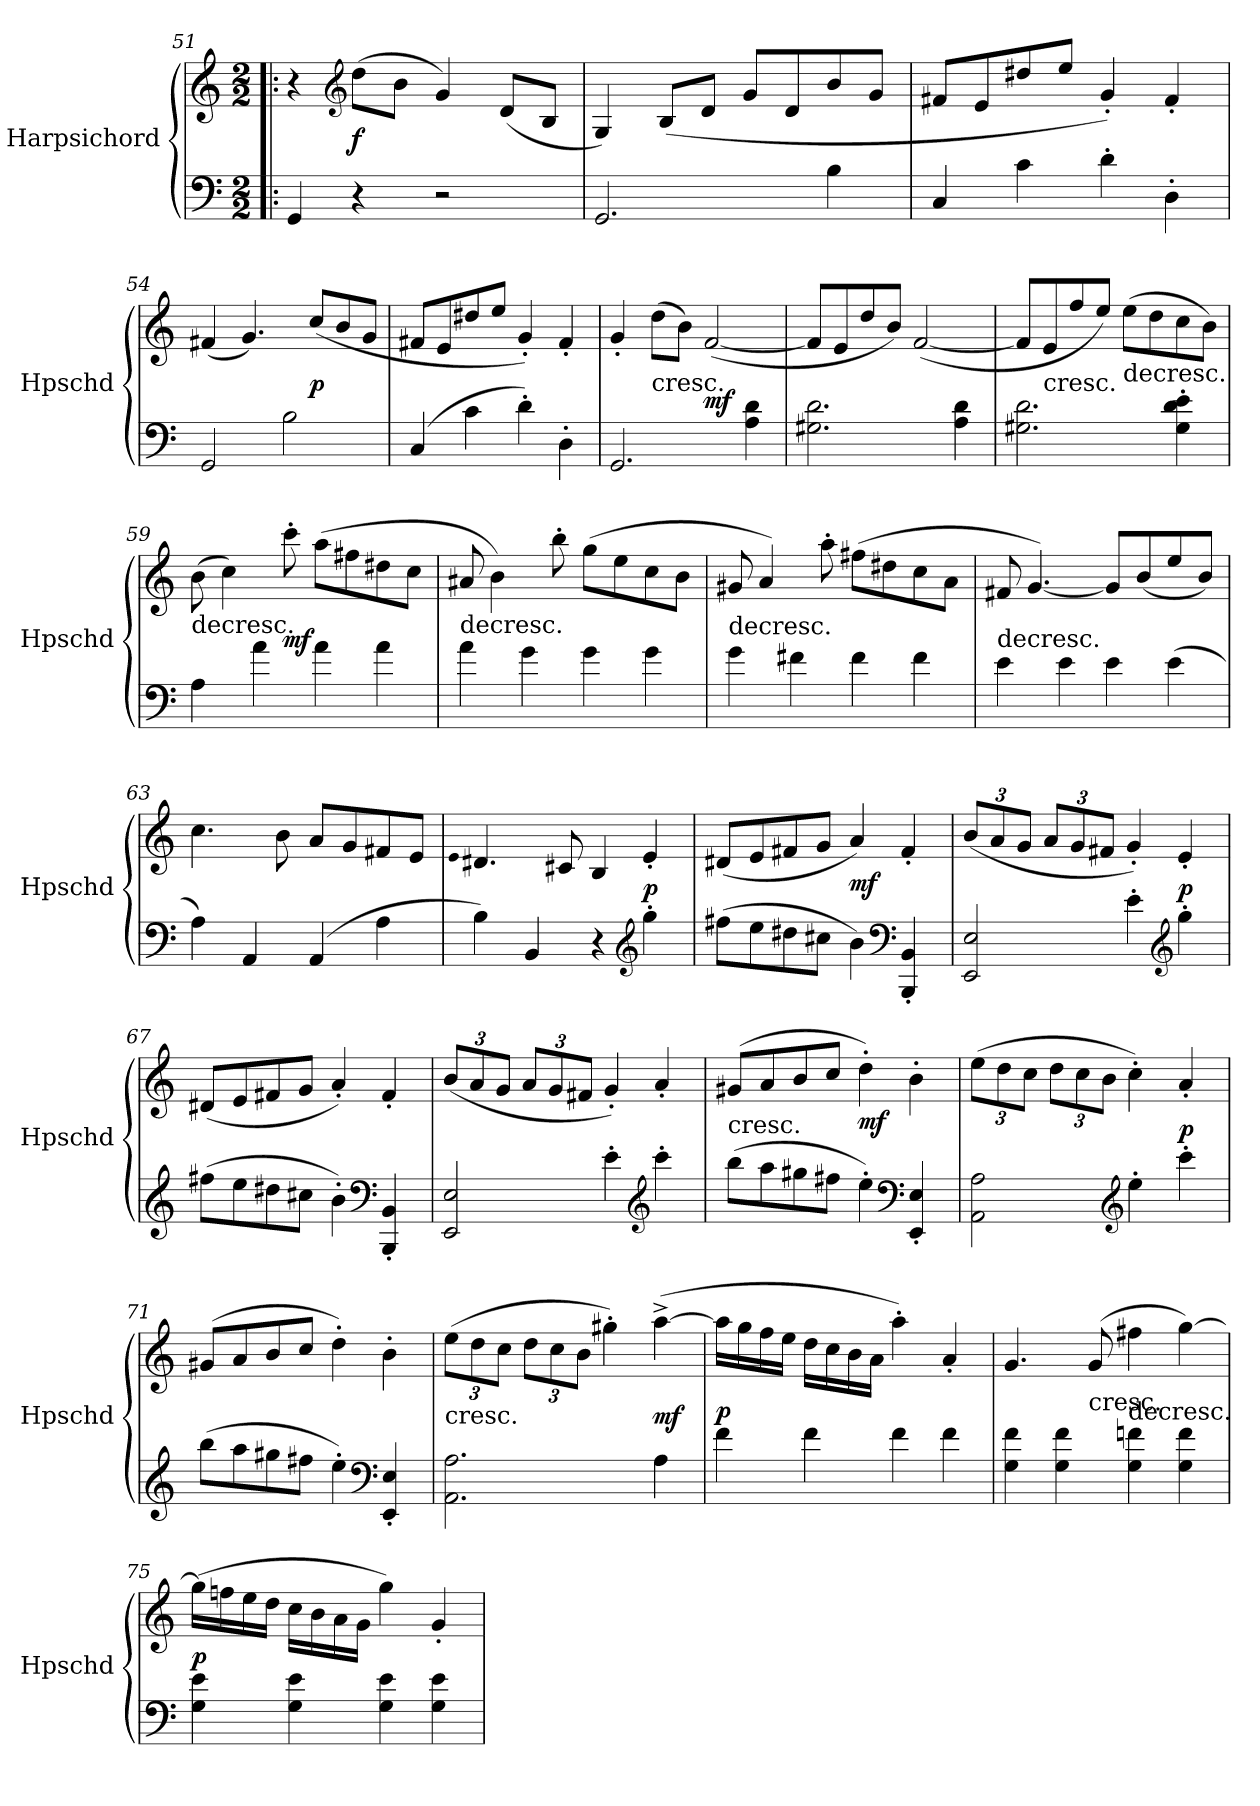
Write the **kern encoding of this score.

**kern	**kern	**dynam
*part1	*part1	*part1
*staff2	*staff1	*staff1/2
*I"Harpsichord	*	*
*I'Hpschd	*	*
*clefF4	*clefG2	*
*k[]	*k[]	*
*C:	*C:	*
*M2/2	*M2/2	*
=51!|:	=51!|:	=51!|:
4GG/	4r	.
*	*clefG2	*
4r	(8dd\L	f
.	8b\J	.
2r	4g/)	.
.	(8d/L	.
.	8B/J	.
=52	=52	=52
2.GG/	4G/)	.
.	(8B/L	.
.	8d/J	.
.	8g/L	.
.	8d/	.
4B\	8b/	.
.	8g/J	.
=53	=53	=53
4C/	8f#X/L	.
.	8e/	.
4c\	8dd#X/	.
.	8ee/J	.
4d'\	4g'/)	.
4D'\	4f#'/	.
=54	=54	=54
2GG/	(4f#X/	.
.	4.g/)	.
2B\	.	.
.	(8cc/L	p
.	8b/	.
.	8g/J	.
=55	=55	=55
(4C/	8f#X/L	.
.	8e/	.
4c\	8dd#X/	.
.	8ee/J	.
4d'\)	4g'/)	.
4D'\	4f#'/	.
=56	=56	=56
2.GG/	4g'/	.
!	!LO:TX:c:t=cresc.	!
.	(8dd\L	.
.	8b\J)	.
.	([2f/	mf
4A\ 4d\	.	.
=57	=57	=57
2.G#X\ 2.d\	8f/L]	.
.	8e/	.
.	8dd/	.
.	8b/J)	.
.	([2f/	.
4A\ 4d\	.	.
=58	=58	=58
2.G#X\ 2.d\	8f/L]	.
!	!LO:TX:c:t=cresc.	!
.	8e/	.
.	8ff/	.
.	8ee/J)	.
!	!LO:TX:c:t=decresc.	!
.	(8ee\L	.
.	8dd\	.
4G#'\ 4d'\ 4e'\	8cc\	.
.	8b\J)	.
=59	=59	=59
!	!LO:TX:c:t=decresc.	!
4A\	(8b\	.
.	4cc\)	.
4a\	.	.
.	8ccc'\	mf
4a\	(8aa\L	.
.	8ff#X\	.
4a\	8dd#X\	.
.	8cc\J	.
=60	=60	=60
!	!LO:TX:c:t=decresc.	!
4a\	8a#X/	.
.	4b\)	.
4g\	.	.
.	8bb'\	.
4g\	(8gg\L	.
.	8ee\	.
4g\	8cc\	.
.	8b\J	.
=61	=61	=61
!	!LO:TX:c:t=decresc.	!
4g\	8g#X/	.
.	4a/)	.
4f#X\	.	.
.	8aa'\	.
4f#\	(8ff#X\L	.
.	8dd#X\	.
4f#\	8cc\	.
.	8a\J	.
=62	=62	=62
!	!LO:TX:c:t=decresc.	!
4e\	8f#X/	.
.	[4.g/)	.
4e\	.	.
4e\	8g/L]	.
.	(8b/	.
(4e\	8ee/	.
.	8b/J)	.
=63	=63	=63
4A\)	4.cc\	.
4AA/	.	.
.	8b\	.
(4AA/	8a/L	.
.	8g/	.
4A\	8f#X/	.
.	8e/J	.
=64	=64	=64
.	qe	.
4B\)	4.d#X/	.
4BB/	.	.
.	8c#X/	.
4r	4B/	.
*clefG2	*	*
4gg'\	4e'/	p
=65	=65	=65
(8ff#X\L	(8d#X/L	.
8ee\	8e/	.
8dd#X\	8f#X/	.
8cc#X\J	8g/J	.
4b\)	4a/)	mf
*clefF4	*	*
4BBB'/ 4BB'/	4f#'/	.
=66	=66	=66
2EE/ 2E/	(12b/L	.
.	12a/	.
.	12g/J	.
.	12a/L	.
.	12g/	.
.	12f#X/J	.
4e'\	4g'/)	.
*clefG2	*	*
4gg'\	4e'/	p
=67	=67	=67
(8ff#X\L	(8d#X/L	.
8ee\	8e/	.
8dd#X\	8f#X/	.
8cc#X\J	8g/J	.
4b'\)	4a'/)	.
*clefF4	*	*
4BBB'/ 4BB'/	4f#'/	.
=68	=68	=68
2EE/ 2E/	(12b/L	.
.	12a/	.
.	12g/J	.
.	12a/L	.
.	12g/	.
.	12f#X/J	.
4e'\	4g'/)	.
*clefG2	*	*
4ccc'\	4a'/	.
=69	=69	=69
!	!LO:TX:c:t=cresc.	!
(8bb\L	(8g#X/L	.
8aa\	8a/	.
8gg#X\	8b/	.
8ff#X\J	8cc/J	.
4ee'\)	4dd'\)	mf
*clefF4	*	*
4EE'/ 4E'/	4b'\	.
=70	=70	=70
2AA\ 2A\	(12ee\L	.
.	12dd\	.
.	12cc\J	.
.	12dd\L	.
.	12cc\	.
.	12b\J	.
*clefG2	*	*
4ee'\	4cc'\)	.
4ccc'\	4a'/	p
=71	=71	=71
(8bb\L	(8g#X/L	.
8aa\	8a/	.
8gg#X\	8b/	.
8ff#X\J	8cc/J	.
4ee'\)	4dd'\)	.
*clefF4	*	*
4EE'/ 4E'/	4b'\	.
=72	=72	=72
!	!LO:TX:c:t=cresc.	!
2.AA\ 2.A\	(12ee\L	.
.	12dd\	.
.	12cc\J	.
.	12dd\L	.
.	12cc\	.
.	12b\J	.
.	4gg#X'\)	.
4A\	([4aa^\	mf
=73	=73	=73
4f\	16aa\LL]	p
.	16gg\	.
.	16ff\	.
.	16ee\JJ	.
4f\	16dd\LL	.
.	16cc\	.
.	16b\	.
.	16a\JJ	.
4f\	4aa'\)	.
4f\	4a'/	.
=74	=74	=74
4G\ 4f\	4.g/	.
4G\ 4f\	.	.
!	!LO:TX:c:t=cresc.	!
.	(8g/	.
!	!LO:TX:c:t=decresc.	!
4G\ 4fn\	4ff#X\	.
4G\ 4f\	[4gg\)	.
=75	=75	=75
4G\ 4e\	(16gg\LL]	p
.	16ffn\	.
.	16ee\	.
.	16dd\JJ	.
4G\ 4e\	16cc\LL	.
.	16b\	.
.	16a\	.
.	16g\JJ	.
4G\ 4e\	4gg\)	.
4G\ 4e\	4g'/	.
=	=	=
*-	*-	*-
